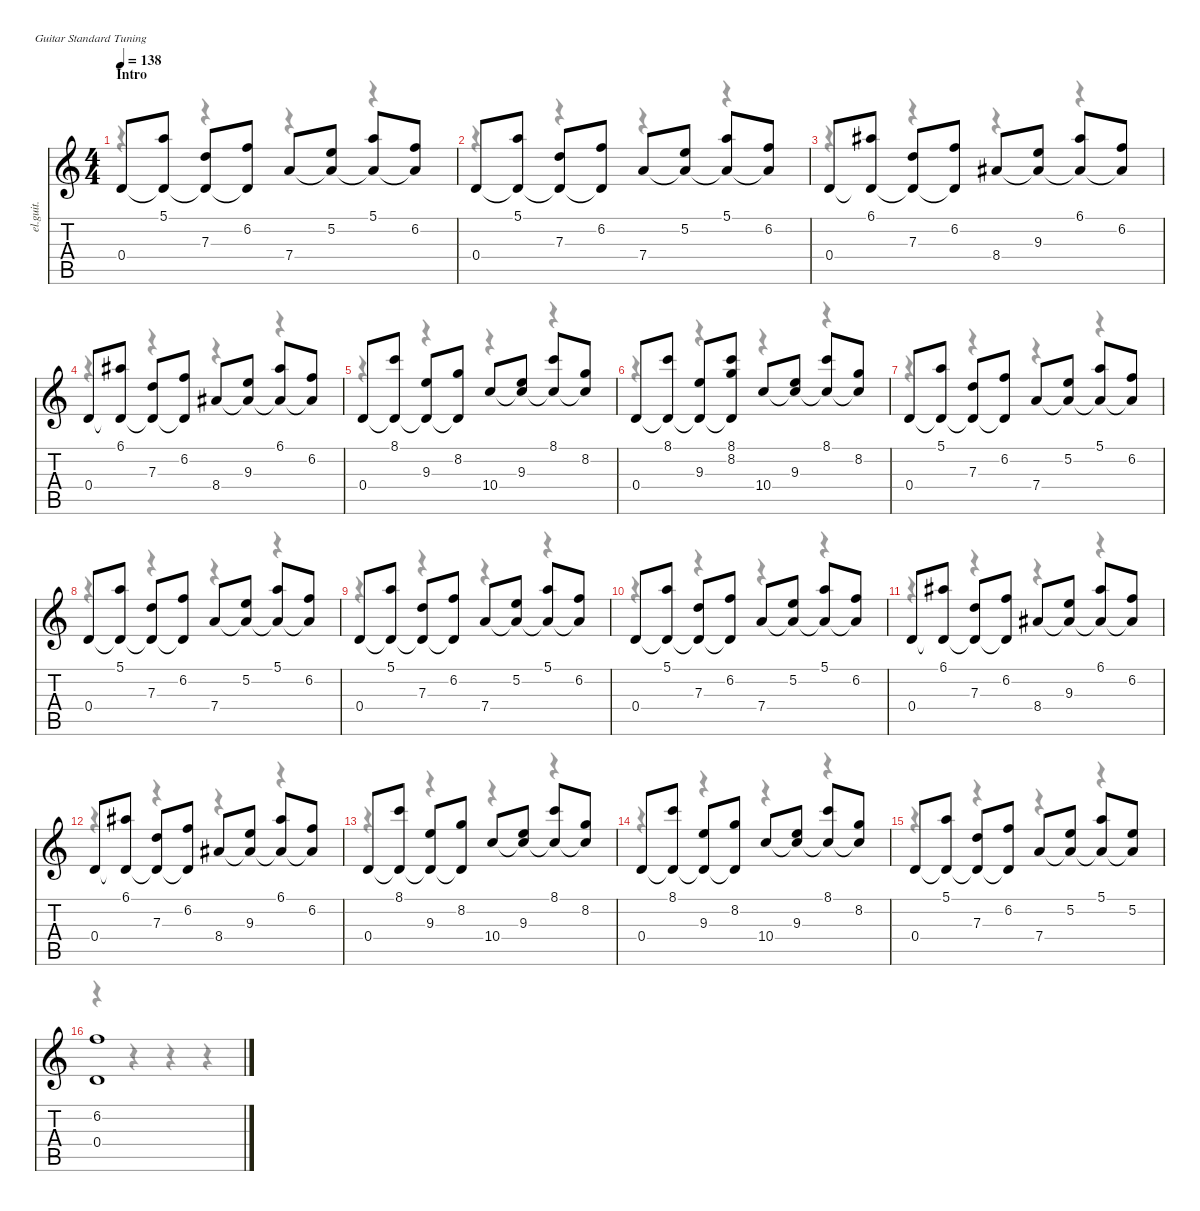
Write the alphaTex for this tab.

\defaultSystemsLayout 4
\hideDynamics
\bracketExtendMode nobrackets
\track ("James Hetfield" "el.guit.") {instrument electricguitarclean}
\staff {score tabs}
\tuning (E4 B3 G3 D3 A2 E2)
\voice
\ts (4 4)
\beaming (8 2 2 2 2)
\section ("" "Intro")
\tempo 138
\clef g2
\ks c
0.4.8{dy mf instrument electricguitarclean beam Up} (5.1 0.4{t}).8{dy f beam Up} (7.3 0.4{t}).8{beam Up} (6.2 0.4{t}).8{beam Up} 7.4.8{dy mf beam Up} (5.2 7.4{t}).8{dy f beam Up} (5.1 7.4{t}).8{beam Up} (6.2 7.4{t}).8{beam Up} |
0.4.8{dy mf beam Up} (5.1 0.4{t}).8{dy f beam Up} (7.3 0.4{t}).8{beam Up} (6.2 0.4{t}).8{beam Up} 7.4.8{dy mf beam Up} (5.2 7.4{t}).8{dy f beam Up} (5.1 7.4{t}).8{beam Up} (6.2 7.4{t}).8{beam Up} |
0.4.8{dy mf beam Up} (6.1{acc #} 0.4{t}).8{dy f beam Up} (7.3 0.4{t}).8{beam Up} (6.2 0.4{t}).8{beam Up} 8.4{acc #}.8{dy mf beam Up} (9.3 8.4{t acc #}).8{dy f beam Up} (6.1{acc #} 8.4{t acc #}).8{beam Up} (6.2 8.4{t acc #}).8{beam Up} |
0.4.8{dy mf beam Up} (6.1{acc #} 0.4{t}).8{dy f beam Up} (7.3 0.4{t}).8{beam Up} (6.2 0.4{t}).8{beam Up} 8.4{acc #}.8{dy mf beam Up} (9.3 8.4{t acc #}).8{dy f beam Up} (6.1{acc #} 8.4{t acc #}).8{beam Up} (6.2 8.4{t acc #}).8{beam Up} |
0.4.8{dy mf beam Up} (8.1 0.4{t}).8{dy f beam Up} (9.3 0.4{t}).8{beam Up} (8.2 0.4{t}).8{beam Up} 10.4.8{dy mf beam Up} (9.3 10.4{t}).8{dy f beam Up} (8.1 10.4{t}).8{beam Up} (8.2 10.4{t}).8{beam Up} |
0.4.8{dy mf beam Up} (8.1 0.4{t}).8{dy f beam Up} (9.3 0.4{t}).8{beam Up} (8.1 8.2 0.4{t}).8{dy mf beam Up} 10.4.8{beam Up} (9.3 10.4{t}).8{dy f beam Up} (8.1 10.4{t}).8{beam Up} (8.2 10.4{t}).8{beam Up} |
0.4.8{dy mf beam Up} (5.1 0.4{t}).8{dy f beam Up} (7.3 0.4{t}).8{beam Up} (6.2 0.4{t}).8{beam Up} 7.4.8{dy mf beam Up} (5.2 7.4{t}).8{dy f beam Up} (5.1 7.4{t}).8{beam Up} (6.2 7.4{t}).8{beam Up} |
0.4.8{dy mf beam Up} (5.1 0.4{t}).8{dy f beam Up} (7.3 0.4{t}).8{beam Up} (6.2 0.4{t}).8{beam Up} 7.4.8{dy mf beam Up} (5.2 7.4{t}).8{dy f beam Up} (5.1 7.4{t}).8{beam Up} (6.2 7.4{t}).8{beam Up} |
0.4.8{dy mf beam Up} (5.1 0.4{t}).8{dy f beam Up} (7.3 0.4{t}).8{beam Up} (6.2 0.4{t}).8{beam Up} 7.4.8{dy mf beam Up} (5.2 7.4{t}).8{dy f beam Up} (5.1 7.4{t}).8{beam Up} (6.2 7.4{t}).8{beam Up} |
0.4.8{dy mf beam Up} (5.1 0.4{t}).8{dy f beam Up} (7.3 0.4{t}).8{beam Up} (6.2 0.4{t}).8{beam Up} 7.4.8{dy mf beam Up} (5.2 7.4{t}).8{dy f beam Up} (5.1 7.4{t}).8{beam Up} (6.2 7.4{t}).8{beam Up} |
0.4.8{dy mf beam Up} (6.1{acc #} 0.4{t}).8{dy f beam Up} (7.3 0.4{t}).8{beam Up} (6.2 0.4{t}).8{beam Up} 8.4{acc #}.8{dy mf beam Up} (9.3 8.4{t acc #}).8{dy f beam Up} (6.1{acc #} 8.4{t acc #}).8{beam Up} (6.2 8.4{t acc #}).8{beam Up} |
0.4.8{dy mf beam Up} (6.1{acc #} 0.4{t}).8{dy f beam Up} (7.3 0.4{t}).8{beam Up} (6.2 0.4{t}).8{beam Up} 8.4{acc #}.8{dy mf beam Up} (9.3 8.4{t acc #}).8{dy f beam Up} (6.1{acc #} 8.4{t acc #}).8{beam Up} (6.2 8.4{t acc #}).8{beam Up} |
0.4.8{dy mf beam Up} (8.1 0.4{t}).8{dy f beam Up} (9.3 0.4{t}).8{beam Up} (8.2 0.4{t}).8{beam Up} 10.4.8{dy mf beam Up} (9.3 10.4{t}).8{dy f beam Up} (8.1 10.4{t}).8{beam Up} (8.2 10.4{t}).8{beam Up} |
0.4.8{dy mf beam Up} (8.1 0.4{t}).8{dy f beam Up} (9.3 0.4{t}).8{beam Up} (8.2 0.4{t}).8{beam Up} 10.4.8{dy mf beam Up} (9.3 10.4{t}).8{dy f beam Up} (8.1 10.4{t}).8{beam Up} (8.2 10.4{t}).8{beam Up} |
0.4.8{dy mf beam Up} (5.1 0.4{t}).8{dy f beam Up} (7.3 0.4{t}).8{beam Up} (6.2 0.4{t}).8{beam Up} 7.4.8{dy mf beam Up} (5.2 7.4{t}).8{dy f beam Up} (5.1 7.4{t}).8{beam Up} (5.2 7.4{t}).8{beam Up} |
(6.2 0.4).1{dy mf beam Up}
\voice
\clef g2
\ottava regular
\simile none
\ks c
r.4{dy mf beam Down} r.4{beam Down} r.4{beam Down} r.4{beam Down} |
r.4{beam Down} r.4{beam Down} r.4{beam Down} r.4{beam Down} |
r.4{beam Down} r.4{beam Down} r.4{beam Down} r.4{beam Down} |
r.4{beam Down} r.4{beam Down} r.4{beam Down} r.4{beam Down} |
r.4{beam Down} r.4{beam Down} r.4{beam Down} r.4{beam Down} |
r.4{beam Down} r.4{beam Down} r.4{beam Down} r.4{beam Down} |
r.4{beam Down} r.4{beam Down} r.4{beam Down} r.4{beam Down} |
r.4{beam Down} r.4{beam Down} r.4{beam Down} r.4{beam Down} |
r.4{beam Down} r.4{beam Down} r.4{beam Down} r.4{beam Down} |
r.4{beam Down} r.4{beam Down} r.4{beam Down} r.4{beam Down} |
r.4{beam Down} r.4{beam Down} r.4{beam Down} r.4{beam Down} |
r.4{beam Down} r.4{beam Down} r.4{beam Down} r.4{beam Down} |
r.4{beam Down} r.4{beam Down} r.4{beam Down} r.4{beam Down} |
r.4{beam Down} r.4{beam Down} r.4{beam Down} r.4{beam Down} |
r.4{beam Down} r.4{beam Down} r.4{beam Down} r.4{beam Down} |
r.4{beam Down} r.4{beam Down} r.4{beam Down} r.4{beam Down}
